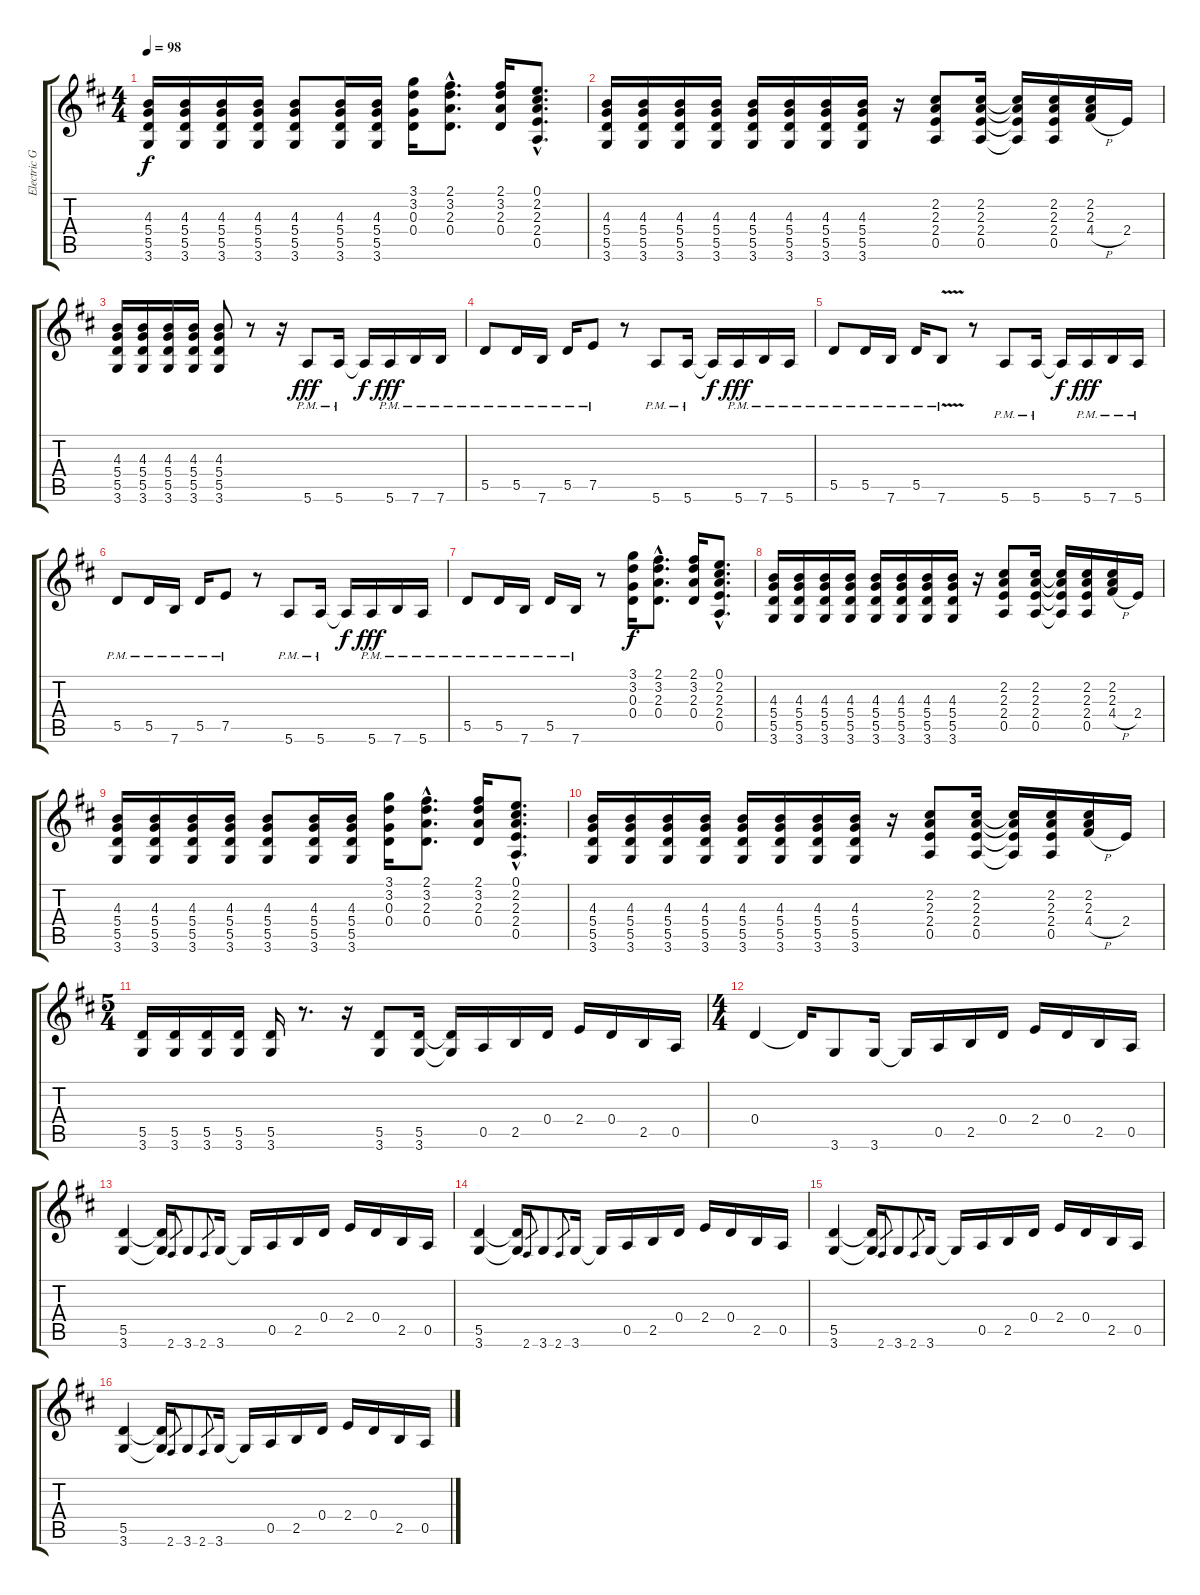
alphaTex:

\track ("Electric Gtr 2" "Electric G") {instrument distortionguitar}
\staff {score tabs}
\tuning (E4 B3 G3 D3 A2 E2) {hide}
\ts (4 4)
\tempo 98
\clef g2
\ks d
(4.3 5.4 5.5 3.6).16{dy f} (4.3 5.4 5.5 3.6).16 (4.3 5.4 5.5 3.6).16 (4.3 5.4 5.5 3.6).16 (4.3 5.4 5.5 3.6).8 (4.3 5.4 5.5 3.6).16 (4.3 5.4 5.5 3.6).16 (3.1 3.2 0.3 0.4).16 (2.1{hac} 3.2{hac} 2.3{hac} 0.4{hac}).8{d} (2.1 3.2 2.3 0.4).16 (0.1{hac} 2.2{hac} 2.3{hac} 2.4{hac} 0.5{hac}).8{d} |
(4.3 5.4 5.5 3.6).16 (4.3 5.4 5.5 3.6).16 (4.3 5.4 5.5 3.6).16 (4.3 5.4 5.5 3.6).16 (4.3 5.4 5.5 3.6).16 (4.3 5.4 5.5 3.6).16 (4.3 5.4 5.5 3.6).16 (4.3 5.4 5.5 3.6).16 r.16 (2.2 2.3 2.4 0.5).8 (2.2 2.3 2.4 0.5).16 (2.2{t} 2.3{t} 2.4{t} 0.5{t}).16 (2.2 2.3 2.4 0.5).16 (2.2 2.3 4.4{h}).16 2.4.16 |
(4.3 5.4 5.5 3.6).16 (4.3 5.4 5.5 3.6).16 (4.3 5.4 5.5 3.6).16 (4.3 5.4 5.5 3.6).16 (4.3 5.4 5.5 3.6).8 r.8 r.16 5.6{pm}.8{dy fff} 5.6{pm}.16 5.6{t}.16{dy f} 5.6{pm}.16{dy fff} 7.6{pm}.16 7.6{pm}.16 |
5.5{pm}.8 5.5{pm}.16 7.6{pm}.16 5.5{pm}.16 7.5{pm}.8 r.8 5.6{pm}.8 5.6{pm}.16 5.6{t}.16{dy f} 5.6{pm}.16{dy fff} 7.6{pm}.16 5.6{pm}.16 |
5.5{pm}.8 5.5{pm}.16 7.6{pm}.16 5.5{pm}.16 7.6{v pm}.8 r.8 5.6{pm}.8 5.6{pm}.16 5.6{t}.16{dy f} 5.6{pm}.16{dy fff} 7.6{pm}.16 5.6{pm}.16 |
5.5{pm}.8 5.5{pm}.16 7.6{pm}.16 5.5{pm}.16 7.5{pm}.8 r.8 5.6{pm}.8 5.6{pm}.16 5.6{t}.16{dy f} 5.6{pm}.16{dy fff} 7.6{pm}.16 5.6{pm}.16 |
5.5{pm}.8 5.5{pm}.16 7.6{pm}.16 5.5{pm}.16 7.6{pm}.16 r.8 (3.1 3.2 0.3 0.4).16{dy f} (2.1{hac} 3.2{hac} 2.3{hac} 0.4{hac}).8{d} (2.1 3.2 2.3 0.4).16 (0.1{hac} 2.2{hac} 2.3{hac} 2.4{hac} 0.5{hac}).8{d} |
(4.3 5.4 5.5 3.6).16 (4.3 5.4 5.5 3.6).16 (4.3 5.4 5.5 3.6).16 (4.3 5.4 5.5 3.6).16 (4.3 5.4 5.5 3.6).16 (4.3 5.4 5.5 3.6).16 (4.3 5.4 5.5 3.6).16 (4.3 5.4 5.5 3.6).16 r.16 (2.2 2.3 2.4 0.5).8 (2.2 2.3 2.4 0.5).16 (2.2{t} 2.3{t} 2.4{t} 0.5{t}).16 (2.2 2.3 2.4 0.5).16 (2.2 2.3 4.4{h}).16 2.4.16 |
(4.3 5.4 5.5 3.6).16 (4.3 5.4 5.5 3.6).16 (4.3 5.4 5.5 3.6).16 (4.3 5.4 5.5 3.6).16 (4.3 5.4 5.5 3.6).8 (4.3 5.4 5.5 3.6).16 (4.3 5.4 5.5 3.6).16 (3.1 3.2 0.3 0.4).16 (2.1{hac} 3.2{hac} 2.3{hac} 0.4{hac}).8{d} (2.1 3.2 2.3 0.4).16 (0.1{hac} 2.2{hac} 2.3{hac} 2.4{hac} 0.5{hac}).8{d} |
(4.3 5.4 5.5 3.6).16 (4.3 5.4 5.5 3.6).16 (4.3 5.4 5.5 3.6).16 (4.3 5.4 5.5 3.6).16 (4.3 5.4 5.5 3.6).16 (4.3 5.4 5.5 3.6).16 (4.3 5.4 5.5 3.6).16 (4.3 5.4 5.5 3.6).16 r.16 (2.2 2.3 2.4 0.5).8 (2.2 2.3 2.4 0.5).16 (2.2{t} 2.3{t} 2.4{t} 0.5{t}).16 (2.2 2.3 2.4 0.5).16 (2.2 2.3 4.4{h}).16 2.4.16 |
\ts (5 4)
(5.5 3.6).16 (5.5 3.6).16 (5.5 3.6).16 (5.5 3.6).16 (5.5 3.6).16 r.8{d} r.16 (5.5 3.6).8 (5.5 3.6).16 (5.5{t} 3.6{t}).16 0.5.16 2.5.16 0.4.16 2.4.16 0.4.16 2.5.16 0.5.16 |
\ts (4 4)
0.4.4 0.4{t}.16 3.6.8 3.6.16 3.6{t}.16 0.5.16 2.5.16 0.4.16 2.4.16 0.4.16 2.5.16 0.5.16 |
(5.5 3.6).4 (5.5{t} 3.6{t}).16 2.6.8{gr} 3.6.8 2.6.8{gr} 3.6.16 3.6{t}.16 0.5.16 2.5.16 0.4.16 2.4.16 0.4.16 2.5.16 0.5.16 |
(5.5 3.6).4 (5.5{t} 3.6{t}).16 2.6.8{gr} 3.6.8 2.6.8{gr} 3.6.16 3.6{t}.16 0.5.16 2.5.16 0.4.16 2.4.16 0.4.16 2.5.16 0.5.16 |
(5.5 3.6).4 (5.5{t} 3.6{t}).16 2.6.8{gr} 3.6.8 2.6.8{gr} 3.6.16 3.6{t}.16 0.5.16 2.5.16 0.4.16 2.4.16 0.4.16 2.5.16 0.5.16 |
(5.5 3.6).4 (5.5{t} 3.6{t}).16 2.6.8{gr} 3.6.8 2.6.8{gr} 3.6.16 3.6{t}.16 0.5.16 2.5.16 0.4.16 2.4.16 0.4.16 2.5.16 0.5.16
